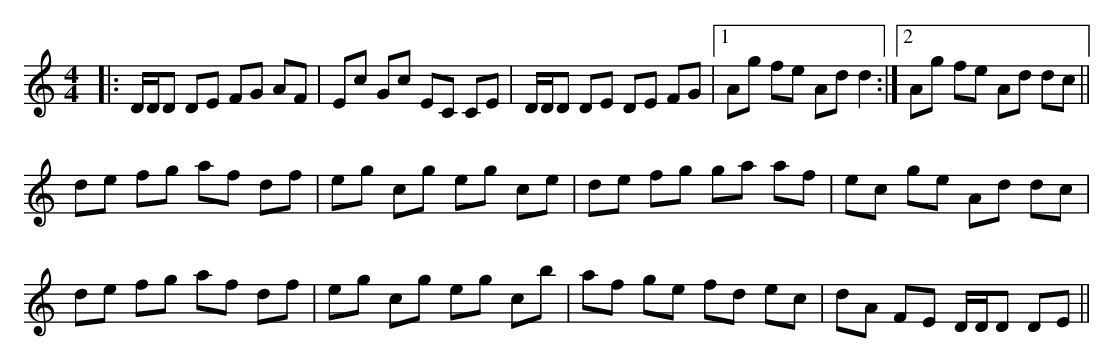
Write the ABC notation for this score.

X:1
M:4/4
K:Ddor
|:D/D/D DE FG AF|Ec Gc EC CE|D/D/D DE DE FG|1 Ag fe Ad d2:|2 Ag fe Ad dc||
de fg af df|eg cg eg ce|de fg ga af|ec ge Ad dc|
de fg af df|eg cg eg cb|af ge fd ec|dA FE D/D/D DE||
